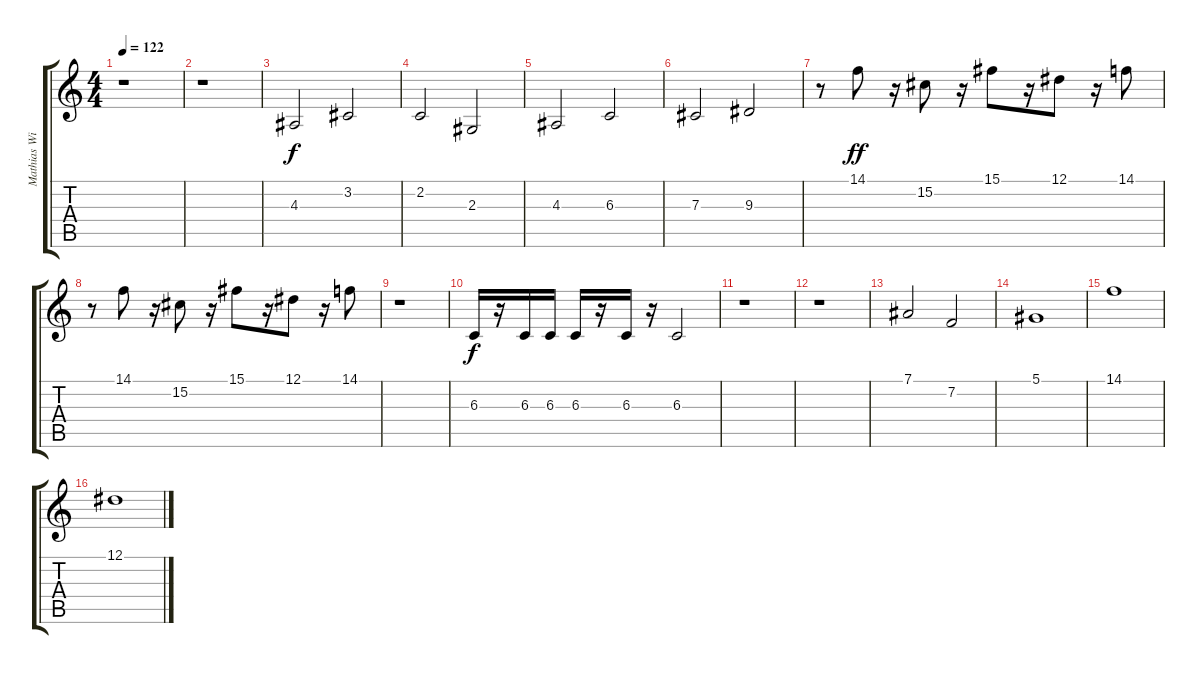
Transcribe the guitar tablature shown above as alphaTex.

\track ("Mathias Wiesner" "Mathias Wi") {instrument tuba}
\staff {score tabs}
\tuning (Eb4 Bb3 Gb3 Db3 Ab2 Eb2) {hide}
\ts (4 4)
\tempo 122
\clef g2
\ks c
r.1{dy f} |
r.1 |
4.3.2{volume 7} 3.2.2 |
2.2.2 2.3.2 |
4.3.2 6.3.2 |
7.3.2 9.3.2 |
r.8 14.1.8{dy ff} r.16 15.2.8 r.16 15.1.8 r.16 12.1.8 r.16 14.1.8 |
r.8 14.1.8 r.16 15.2.8 r.16 15.1.8 r.16 12.1.8 r.16 14.1.8 |
r.1 |
6.3.16{dy f volume 6} r.16 6.3.16 6.3.16 6.3.16 r.16 6.3.16 r.16 6.3.2 |
r.1 |
r.1 |
7.1.2{volume 14} 7.2.2 |
5.1.1 |
14.1.1 |
12.1.1
